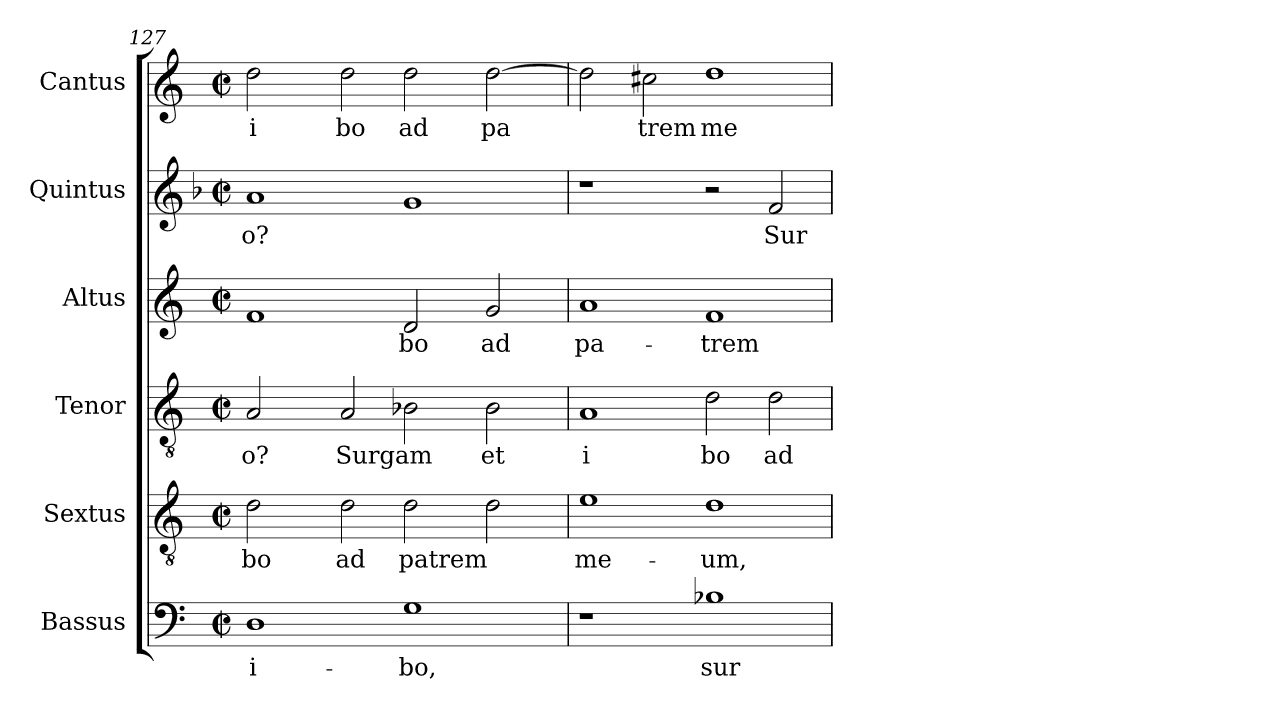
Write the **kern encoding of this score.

**kern	**text	**kern	**text	**kern	**text	**kern	**text	**kern	**text	**kern	**text
*part6	*part6	*part5	*part5	*part4	*part4	*part3	*part3	*part2	*part2	*part1	*part1
*staff6	*staff6	*staff5	*staff5	*staff4	*staff4	*staff3	*staff3	*staff2	*staff2	*staff1	*staff1
*I"Bassus	*	*I"Sextus	*	*I"Tenor	*	*I"Altus	*	*I"Quintus	*	*I"Cantus	*
!!LO:LB:g=z
*clefF4	*	*clefGv2	*	*clefGv2	*	*clefG2	*	*clefG2	*	*clefG2	*
*	*	*	*	*	*	*k[]	*	*k[b-]	*	*	*
*	*	*	*	*	*	*C:	*	*F:	*	*	*
*M2/2	*	*M2/2	*	*M2/2	*	*M2/2	*	*M2/2	*	*M2/2	*
*met(c|)	*	*met(c|)	*	*met(c|)	*	*met(c|)	*	*met(c|)	*	*met(c|)	*
=127	=127	=127	=127	=127	=127	=127	=127	=127	=127	=127	=127
!	!LO:LY:b:cj	!	!LO:LY:b:cj	!	!LO:LY:b:cj	!	!	!	!LO:LY:b:cj	!	!LO:LY:b:cj
*	*	*	*	*^	*	*	*	*	*	*	*
1D	i-	2d\	bo	2A/	4ryy	-o?	1f	.	1a	o?	2dd\	i
.	.	.	.	.	16ryy	.	.	.	.	.	.	.
.	.	.	.	.	1ryy	.	.	.	.	.	.	.
!	!	!	!LO:LY:b:cj	!	!	!LO:LY:b	!	!	!	!	!	!LO:LY:b:cj
.	.	2d\	ad	2A/	.	Surgam	.	.	.	.	2dd\	bo
!	!LO:LY:b:cj	!	!LO:LY:b	!	!	!	!	!LO:LY:b:cj	!	!	!	!LO:LY:b:cj
1G	-bo,	2d\	patrem	2B-X\	.	.	2d/	bo	1g	.	2dd\	ad
.	.	.	.	.	2ryy	.	.	.	.	.	.	.
!	!	!	!	!	!	!LO:LY:b:cj	!	!LO:LY:b:cj	!	!	!	!LO:LY:b:cj
.	.	2d\	.	2B-\	.	et	2g/	ad	.	.	[>2dd\	pa
.	.	.	.	.	8.ryy	.	.	.	.	.	.	.
=128	=128	=128	=128	=128	=128	=128	=128	=128	=128	=128	=128	=128
!	!	!	!LO:LY:b:cj	!	!	!LO:LY:b:cj	!	!LO:LY:b:cj	!	!	!	!
*	*	*	*	*v	*v	*	*	*	*	*	*	*
1r	.	1e	me-	1A	i	1a	pa-	1r	.	2dd\]	.
!	!	!	!	!	!	!	!	!	!	!	!LO:LY:b:cj
.	.	.	.	.	.	.	.	.	.	2cc#\	trem
!	!LO:LY:b:cj	!	!LO:LY:b:cj	!	!LO:LY:b:cj	!	!LO:LY:b:cj	!	!	!	!LO:LY:b:cj
1B-X	sur-	1d	-um,	2d\	bo	1f	-trem	2r	.	1dd	me
!	!	!	!	!	!LO:LY:b:cj	!	!	!	!LO:LY:b	!	!
.	.	.	.	2d\	ad	.	.	2f/	Sur	.	.
=	=	=	=	=	=	=	=	=	=	=	=
*-	*-	*-	*-	*-	*-	*-	*-	*-	*-	*-	*-
